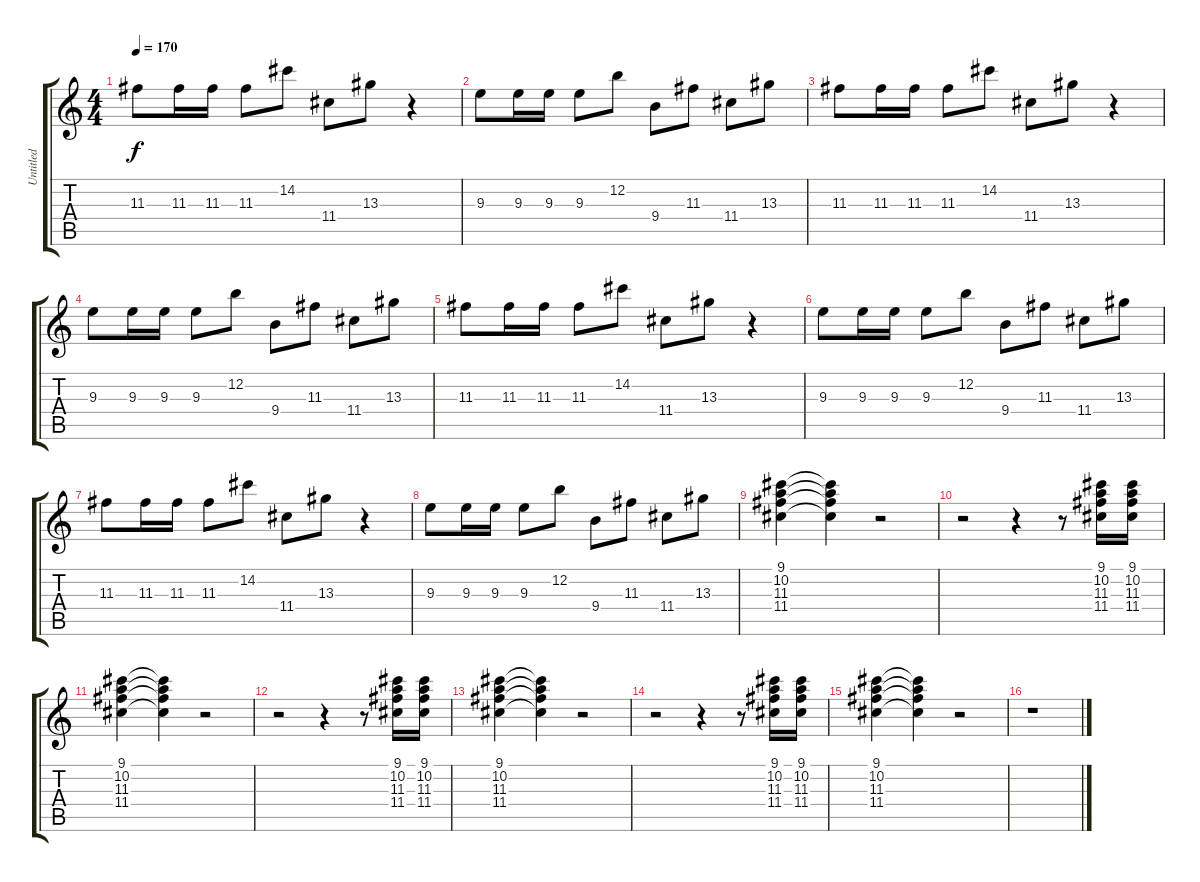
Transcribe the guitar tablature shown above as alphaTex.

\track ("Untitled" "Untitled") {instrument acousticguitarnylon}
\staff {score tabs}
\tuning (E4 B3 G3 D3 A2 E2) {hide}
\ts (4 4)
\tempo 170
\clef g2
\ks c
11.3.8{dy f} 11.3.16 11.3.16 11.3.8 14.2.8 11.4.8 13.3.8 r.4 |
9.3.8 9.3.16 9.3.16 9.3.8 12.2.8 9.4.8 11.3.8 11.4.8 13.3.8 |
11.3.8 11.3.16 11.3.16 11.3.8 14.2.8 11.4.8 13.3.8 r.4 |
9.3.8 9.3.16 9.3.16 9.3.8 12.2.8 9.4.8 11.3.8 11.4.8 13.3.8 |
11.3.8 11.3.16 11.3.16 11.3.8 14.2.8 11.4.8 13.3.8 r.4 |
9.3.8 9.3.16 9.3.16 9.3.8 12.2.8 9.4.8 11.3.8 11.4.8 13.3.8 |
11.3.8 11.3.16 11.3.16 11.3.8 14.2.8 11.4.8 13.3.8 r.4 |
9.3.8 9.3.16 9.3.16 9.3.8 12.2.8 9.4.8 11.3.8 11.4.8 13.3.8 |
(9.1 10.2 11.3 11.4).4 (9.1{t} 10.2{t} 11.3{t} 11.4{t}).4 r.2 |
r.2 r.4 r.8 (9.1 10.2 11.3 11.4).16 (9.1 10.2 11.3 11.4).16 |
(9.1 10.2 11.3 11.4).4 (9.1{t} 10.2{t} 11.3{t} 11.4{t}).4 r.2 |
r.2 r.4 r.8 (9.1 10.2 11.3 11.4).16 (9.1 10.2 11.3 11.4).16 |
(9.1 10.2 11.3 11.4).4 (9.1{t} 10.2{t} 11.3{t} 11.4{t}).4 r.2 |
r.2 r.4 r.8 (9.1 10.2 11.3 11.4).16 (9.1 10.2 11.3 11.4).16 |
(9.1 10.2 11.3 11.4).4 (9.1{t} 10.2{t} 11.3{t} 11.4{t}).4 r.2 |
r.1
